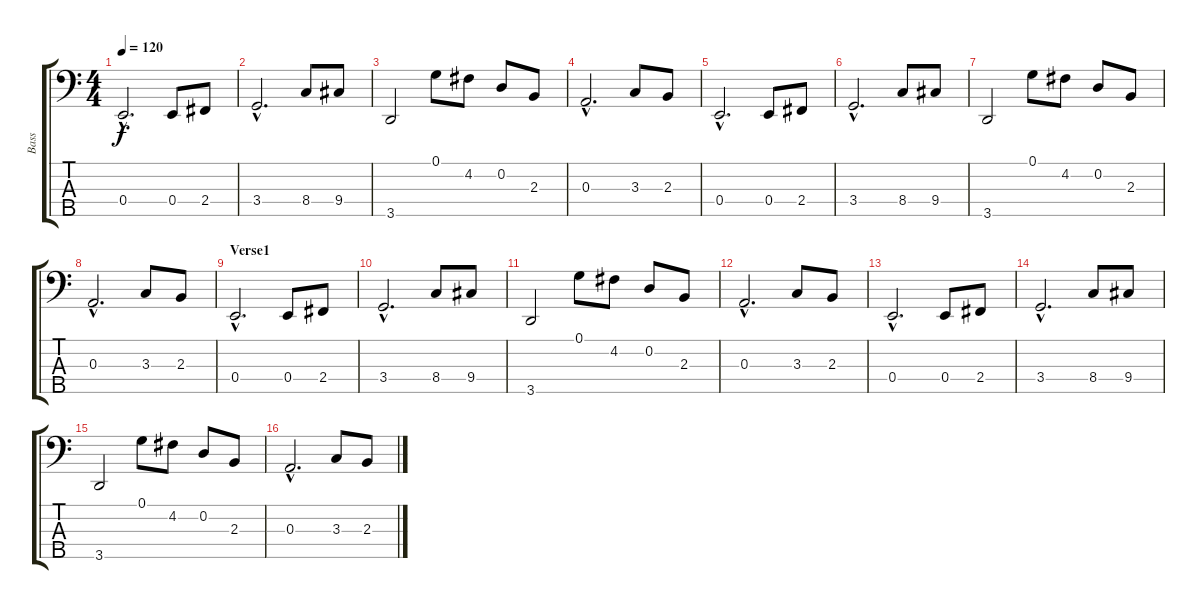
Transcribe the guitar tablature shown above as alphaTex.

\track ("Bass" "Bass") {instrument electricbassfinger}
\staff {score tabs}
\tuning (G2 D2 A1 E1 B0) {hide}
\ts (4 4)
\tempo 120
\clef f4
\ks c
0.4{hac}.2{d dy f} 0.4.8 2.4.8 |
3.4{hac}.2{d} 8.4.8 9.4.8 |
3.5.2 0.1.8 4.2.8 0.2.8 2.3.8 |
0.3{hac}.2{d} 3.3.8 2.3.8 |
0.4{hac}.2{d} 0.4.8 2.4.8 |
3.4{hac}.2{d} 8.4.8 9.4.8 |
3.5.2 0.1.8 4.2.8 0.2.8 2.3.8 |
0.3{hac}.2{d} 3.3.8 2.3.8 |
\section ("" "Verse1")
0.4{hac}.2{d} 0.4.8 2.4.8 |
3.4{hac}.2{d} 8.4.8 9.4.8 |
3.5.2 0.1.8 4.2.8 0.2.8 2.3.8 |
0.3{hac}.2{d} 3.3.8 2.3.8 |
0.4{hac}.2{d} 0.4.8 2.4.8 |
3.4{hac}.2{d} 8.4.8 9.4.8 |
3.5.2 0.1.8 4.2.8 0.2.8 2.3.8 |
0.3{hac}.2{d} 3.3.8 2.3.8
